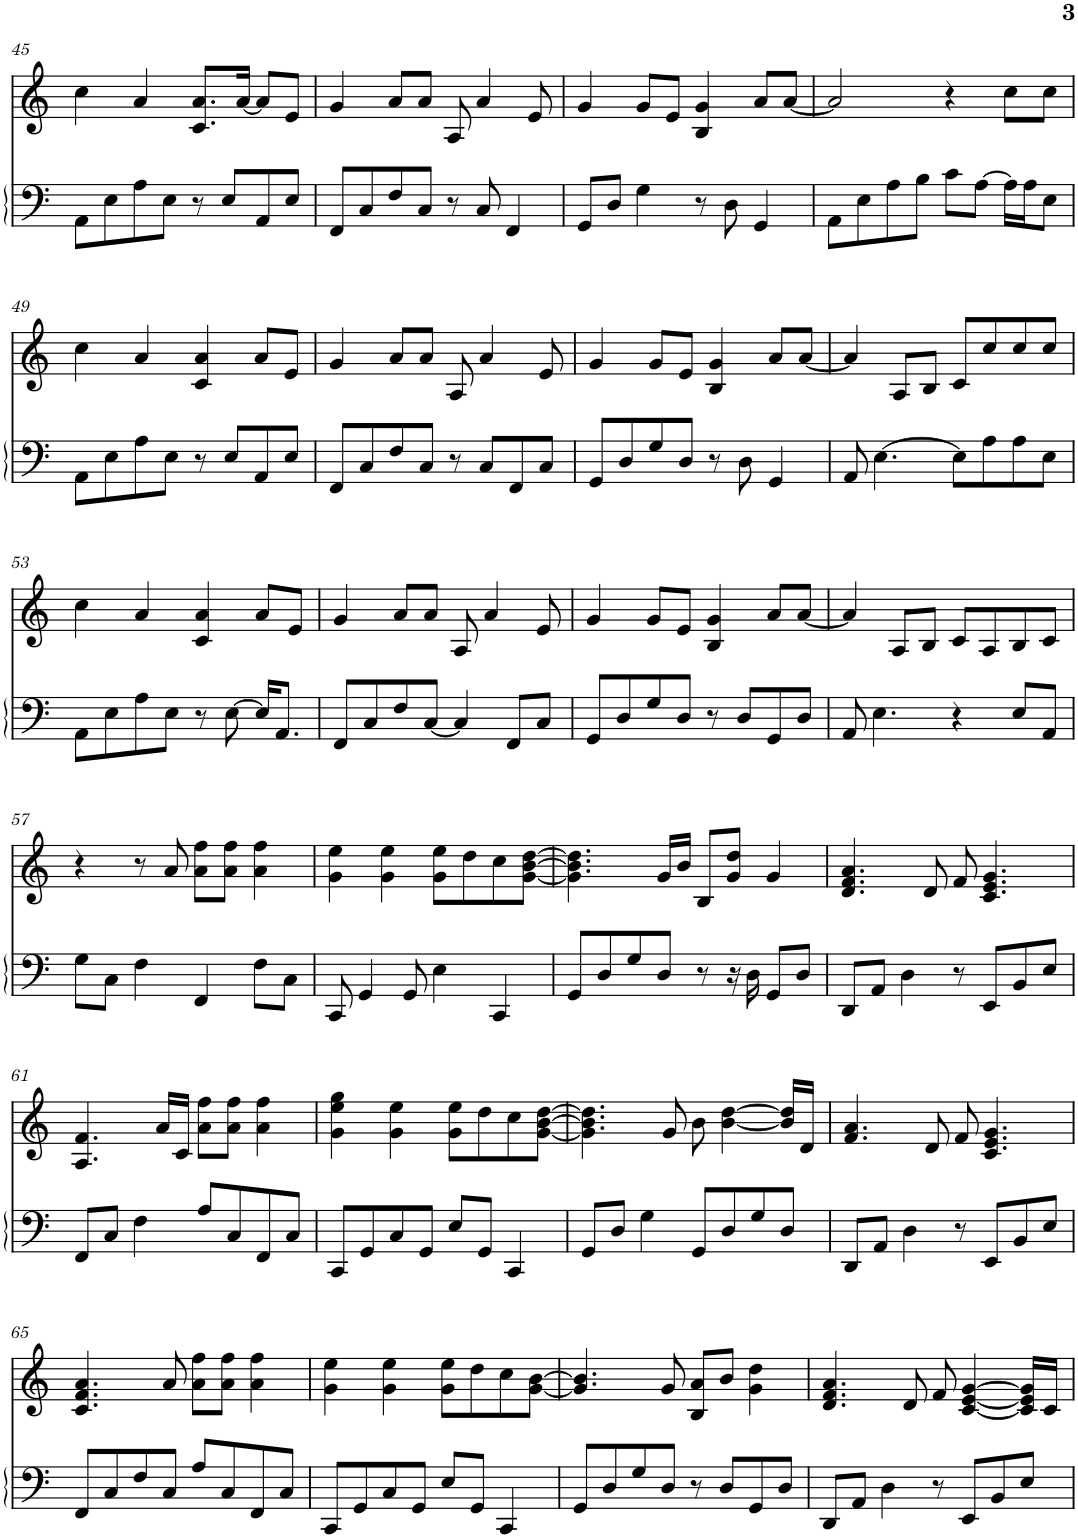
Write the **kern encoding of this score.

**kern	**kern
*part2	*part1
*staff2	*staff1
*I"Piano	*I"Piano
*I'Pno	*I'Pno
!!LO:PB:g=z
*clefF4	*clefG2
*k[]	*k[]
*M4/4	*M4/4
=45	=45
8AA\L	4cc\
8E\	.
8A\	4a/
8E\J	.
8r	8.c/ 8.a/L
8E/L	.
.	[16a/Jk
8AA/	8a/L]
8E/J	8e/J
=46	=46
8FF/L	4g/
8C/	.
8F/	8a/L
8C/J	8a/J
8r	8A/
8C/	4a/
4FF/	.
.	8e/
=47	=47
8GG/L	4g/
8D/J	.
4G\	8g/L
.	8e/J
8r	4B/ 4g/
8D\	.
4GG/	8a/L
.	[8a/J
=48	=48
8AA\L	2a/]
8E\	.
8A\	.
8B\J	.
8c\L	4r
[8A\J	.
16A\LL]	8cc\L
16A\J	.
8E\J	8cc\J
!!LO:LB:g=z
=49	=49
8AA\L	4cc\
8E\	.
8A\	4a/
8E\J	.
8r	4c/ 4a/
8E/L	.
8AA/	8a/L
8E/J	8e/J
=50	=50
8FF/L	4g/
8C/	.
8F/	8a/L
8C/J	8a/J
8r	8A/
8C/L	4a/
8FF/	.
8C/J	8e/
=51	=51
8GG/L	4g/
8D/	.
8G/	8g/L
8D/J	8e/J
8r	4B/ 4g/
8D\	.
4GG/	8a/L
.	[8a/J
=52	=52
8AA/	4a/]
[4.E\	.
.	8A/L
.	8B/J
8E\L]	8c/L
8A\	8cc/
8A\	8cc/
8E\J	8cc/J
!!LO:LB:g=z
=53	=53
8AA\L	4cc\
8E\	.
8A\	4a/
8E\J	.
8r	4c/ 4a/
[8E\	.
16E/KL]	8a/L
8.AA/J	.
.	8e/J
=54	=54
8FF/L	4g/
8C/	.
8F/	8a/L
[8C/J	8a/J
4C/]	8A/
.	4a/
8FF/L	.
8C/J	8e/
=55	=55
8GG/L	4g/
8D/	.
8G/	8g/L
8D/J	8e/J
8r	4B/ 4g/
8D/L	.
8GG/	8a/L
8D/J	[8a/J
=56	=56
8AA/	4a/]
4.E\	.
.	8A/L
.	8B/J
4r	8c/L
.	8A/
8E/L	8B/
8AA/J	8c/J
!!LO:LB:g=z
=57	=57
8G\L	4r
8C\J	.
4F\	8r
.	8a/
4FF/	8a\ 8ff\L
.	8a\ 8ff\J
8F\L	4a\ 4ff\
8C\J	.
=58	=58
8CC/	4g\ 4ee\
4GG/	.
.	4g\ 4ee\
8GG/	.
4E\	8g\ 8ee\L
.	8dd\
4CC/	8cc\
.	[8g\ [8b\ [8dd\J
=59	=59
8GG/L	4.g\] 4.b\] 4.dd\]
8D/	.
8G/	.
8D/J	16g/LL
.	16b/JJ
8r	8B/L
16r	8g/ 8dd/J
16D\	.
8GG/L	4g/
8D/J	.
=60	=60
8DD/L	4.d/ 4.f/ 4.a/
8AA/J	.
4D\	.
.	8d/
8r	8f/
8EE/L	4.c/ 4.e/ 4.g/
8BB/	.
8E/J	.
!!LO:LB:g=z
=61	=61
8FF/L	4.A/ 4.f/
8C/J	.
4F\	.
.	16a/LL
.	16c/JJ
8A/L	8a\ 8ff\L
8C/	8a\ 8ff\J
8FF/	4a\ 4ff\
8C/J	.
=62	=62
8CC/L	4g\ 4ee\ 4gg\
8GG/	.
8C/	4g\ 4ee\
8GG/J	.
8E/L	8g\ 8ee\L
8GG/J	8dd\
4CC/	8cc\
.	[8g\ [8b\ [8dd\J
=63	=63
8GG/L	4.g\] 4.b\] 4.dd\]
8D/J	.
4G\	.
.	8g/
8GG/L	8b\
8D/	[4b\ [4dd\
8G/	.
8D/J	16b/] 16dd/]LL
.	16d/JJ
=64	=64
8DD/L	4.f/ 4.a/
8AA/J	.
4D\	.
.	8d/
8r	8f/
8EE/L	4.c/ 4.e/ 4.g/
8BB/	.
8E/J	.
!!LO:LB:g=z
=65	=65
8FF/L	4.c/ 4.f/ 4.a/
8C/	.
8F/	.
8C/J	8a/
8A/L	8a\ 8ff\L
8C/	8a\ 8ff\J
8FF/	4a\ 4ff\
8C/J	.
=66	=66
8CC/L	4g\ 4ee\
8GG/	.
8C/	4g\ 4ee\
8GG/J	.
8E/L	8g\ 8ee\L
8GG/J	8dd\
4CC/	8cc\
.	[8g\ [8b\J
=67	=67
8GG/L	4.g/] 4.b/]
8D/	.
8G/	.
8D/J	8g/
8r	8B/ 8a/L
8D/L	8b/J
8GG/	4g\ 4dd\
8D/J	.
=68	=68
8DD/L	4.d/ 4.f/ 4.a/
8AA/J	.
4D\	.
.	8d/
8r	8f/
8EE/L	[4c/ [4e/ [4g/
8BB/	.
8E/J	16c/] 16e/] 16g/]LL
.	16c/JJ
=	=
*-	*-
